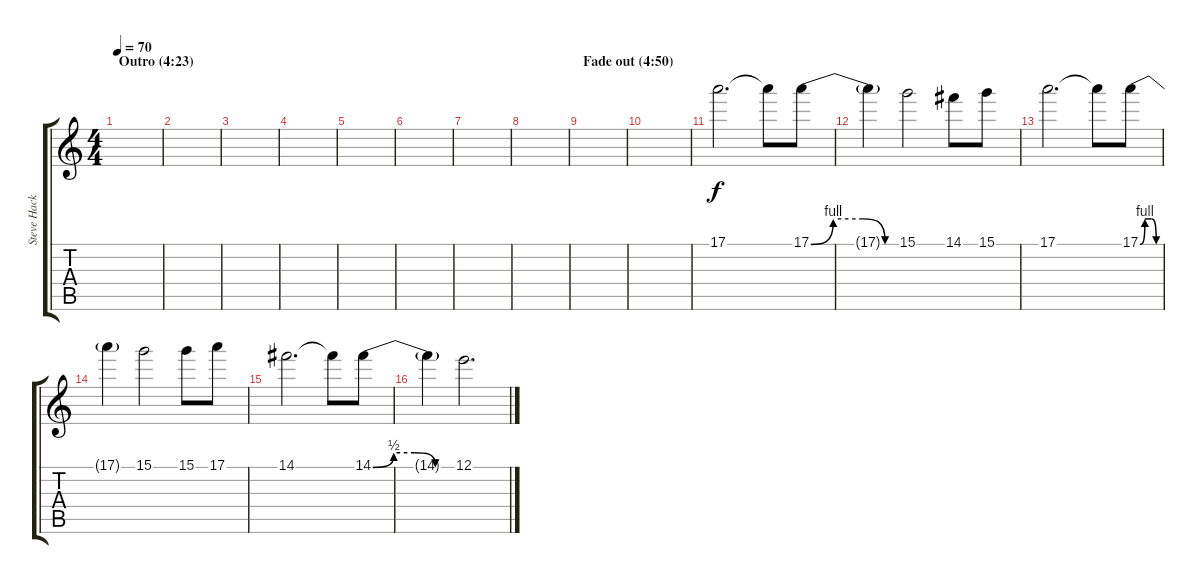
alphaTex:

\track ("Steve Hackett (lead guitar)" "Steve Hack") {instrument overdrivenguitar}
\staff {score tabs}
\tuning (E4 B3 G3 D3 A2 E2) {hide}
\ts (4 4)
\section ("" "Outro (4:23)")
\tempo 70
\clef g2
\ks c
|
|
|
|
|
|
|
|
\section ("" "Fade out (4:50)")
|
|
17.1.2{d volume 6} 17.1{t}.8 17.1{be (custom 0 0 15 4 35 4 50 0 60 0)}.8 |
17.1{t}.4 15.1.2 14.1.8 15.1.8 |
17.1.2{d volume 3} 17.1{t}.8 17.1{be (custom 0 0 15 4 35 4 50 0 60 0)}.8 |
17.1{t}.4 15.1.2 15.1.8 17.1.8 |
14.1.2{d volume 0} 14.1{t}.8 14.1{be (custom 0 0 15 2 30 2 45 0 60 0)}.8 |
14.1{t}.4 12.1.2{d}
